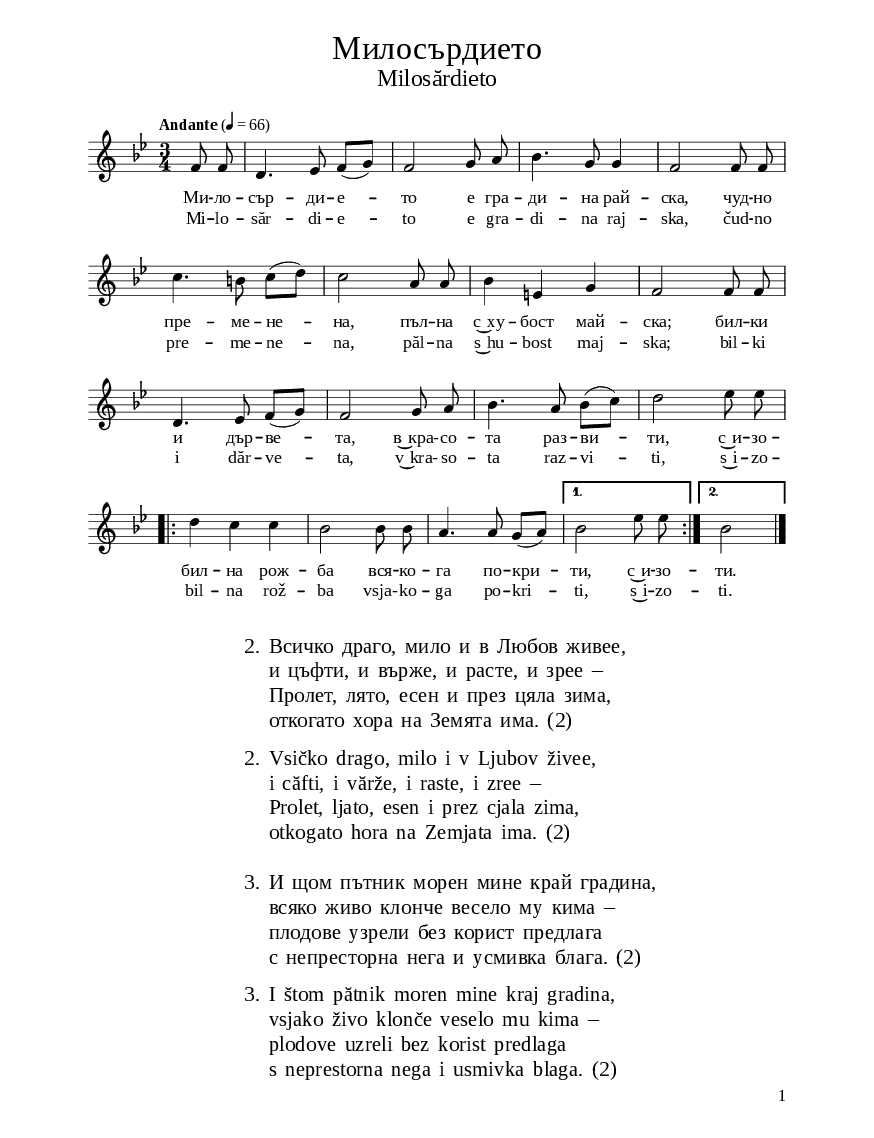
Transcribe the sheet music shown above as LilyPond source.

\version "2.24.1"

% include paper part and global functions
\include "include/globals.ily"

\bookpart {
  \label #'ref038
  \tocItem \markup "Милосърдието – Milosărdieto"
  \include "include/bookpart-paper.ily"
  \score {
    \include "include/score-layout.ily"

    \new Voice \absolute {
      \clef treble
      \key bes \major
      \time 3/4
      \tempoFunc "Andante" 4 "66"
      \autoBeamOff
      \partial 4
      \autoBeamOff
      f'8 f'8 | d'4. es'8 f' ([ g' ]) |  f'2 g'8 a' |  bes'4. g'8 g'4 |  f'2 f'8 f' \break |
      c''4. b'8 c'' ([ d'' ]) |c''2 a'8 a' | bes'4 e' g' | f'2 f'8 f' \break |
      d'4. es'8 f' ([ g' ]) | f'2 g'8 a' | bes'4. a'8 bes' ([ c'' ]) | d''2 es''8 es'' \break
      \repeat volta 2 {d''4 c'' c'' bes'2 bes'8 bes' | a'4. a'8 g' ( [a'] ) |}
      \alternative { { bes'2 es''8 es'' } {  bes'2 \bar "|." \break } }
    }


    \addlyrics {
      Ми -- ло -- сър -- ди -- е -- то е гра -- ди -- на рай --
      ска, чуд -- но пре -- ме -- не -- на, пъл -- на
      с~ху -- бост май -- ска; бил -- ки и дър -- ве --
      та, "в~кра-" -- со -- та раз -- ви -- ти, с~и -- зо
      -- бил -- на рож -- ба вся -- ко -- га по -- кри
      -- ти, с~и -- зо -- ти.
    }

    \addlyrics {
      Mi -- lo -- săr -- di -- e -- to e gra -- di -- na raj --
      ska, čud -- no pre -- me -- ne -- na, păl -- na
      s~hu -- bost maj -- ska; bil -- ki i dăr -- ve --
      ta, "v~kra-" -- so -- ta raz -- vi -- ti, s~i -- zo
      -- bil -- na rož -- ba "vsja-" -- ko -- ga po -- kri
      -- ti, s~i -- zo -- ti.
    }

    \header {
      title = \titleFunc "Милосърдието" "Milosărdieto"
    }

    \midi{}

  } % score



  \markup \fontsize #bgCoupletFontSize {
    \hspace #15
    \override #`(baseline-skip . ,bgCoupletBaselineSkip)
    \column {
      \line {2. Всичко драго, мило и в Любов живее,}

      \line {"   "и цъфти, и върже, и расте, и зрее  –}

      \line {"   "Пролет, лято, есен и през цяла зима,}

      \line {"   "откогато хора на Земята има. (2)}
      \vspace #0.4

      \line {2. Vsičko drago, milo i v Ljubov živee,}

      \line {"   "i căfti, i vărže, i raste, i zree  –}

      \line {"   "Prolet, ljato, esen i prez cjala zima,}

      \line {"   "otkogato hora na Zemjata ima. (2)}
      \line { " " }

      \line {3. И щом пътник морен мине край градина,}

      \line {"   "всяко живо клонче весело му кима –}

      \line {"   "плодове узрели без корист предлага}

      \line {"   "с непресторна нега и усмивка блага. (2)}
      \vspace #0.4
      \line {3. I štom pătnik moren mine kraj gradina,}

      \line {"   "vsjako živo klonče veselo mu kima –}

      \line {"   "plodove uzreli bez korist predlaga}

      \line {"   "s neprestorna nega i usmivka blaga. (2)}


    }


  } % markup

  \pageBreak

  \markup \fontsize #bgCoupletFontSize {
    \hspace #15
    \override #`(baseline-skip . ,bgCoupletBaselineSkip)
    \column {

      \line {4. Бедни и богати, здрави или болни, }

      \line {"   "и по всяко време тука са доволни, }

      \line {"   "че сменяват в Радост грижите, хомота, }

      \line {"   " и с утеха виждат смисъл във живота. (2) }
      \vspace #0.4
      \line {4. Bedni i bogati, zdravi ili bolni, }

      \line {"   "i po vsjako vreme tuka sa dovolni, }

      \line {"   "če smenjavat v Radost grižite, homota, }

      \line {"   " i s uteha viždat smisăl văv života. (2) }
      \line { " " }

      \line {5. Затуй, който дири истинска победа,}

      \line {"   "рай такъв прекрасен нека си отгледа;}

      \line {"   "няма да се свърши щастие за него,}

      \line {"   "ще го благославят и Земя, и Небо. (2)}
      \vspace #0.4
      \line {5. Zatuj, kojto diri istinska pobeda,}

      \line {"   "raj takăv prekrasen neka si otgleda;}

      \line {"   "njama da se svărši štastie za nego,}

      \line {"   "šte go blagoslavjat i Zemja, i Nebo. (2)}
    }


  } % markup


  \markup \empty-two

  % include foreign translation(s) of the song
  \version "2.20.0"

\markup \fill-line { \fontsize #6 "Die Barmherzigkeit" }
\markup \null
\markup \null
\markup \fontsize #+2.5 {
  \hspace #6
  \override #'(baseline-skip . 2)
  \column {
    \line { "   " }
    \line { 1. Die Barmherzigkeit ist ein Paradiesgarten, }

    \line { "   " wunderschön geschmückt, erfüllt von der Maischönheit;  }

    \line { "   " Kräuter und Bäume, entwickelt in Schönheit, }

    \line { "   " immerdar reichlich bedeckt mit Früchten. (2)  }
    \line { "   " }

    \line { 2. Alles Wertvolle und Liebe lebt in Liebe,  }

    \line { "   " blüht, bildet Frucht, gedeiht und reift. }

    \line { "   " Frühling, Sommer, Herbst und Winter,  }

    \line { "   " seitdem es Menschen auf der Erde gibt. (2)}
    \line { "   " }

    \line { 3. Und wenn ein müder Reisender am Garten vorbeikommt, }

    \line { "   " begrüßt ihn freundlich jedes kleine, lebendige Ästchen  }

    \line { "   " und bietet ihm uneigennützig die reifen Früchte }

    \line { "   " mit einer aufrichtigen Wonne und mit einem gütigen Lächeln an. (2)}
    \line { "   " }

    \line { 4. Arme und Reiche, Gesunde oder Kranke }

    \line { "   " sind in jeder Zeit hier zufrieden,  }

    \line { "   " dass sie die Sorgen und das Joch in Freude verwandeln,  }

    \line { "   " mit Trost den Sinn des Lebens sehen. (2)}
    \line { "   " }

    \line { 5. Deshalb sollte jener, der nach dem wahren Sieg sucht, }

    \line { "   " solch ein wunderbares Paradies großziehen.  }

    \line { "   " Das Glück wird für ihn nicht enden  }

    \line { "   " Erde und Himmel werden ihn segnen. (2)}

  }
}


} % bookpart
